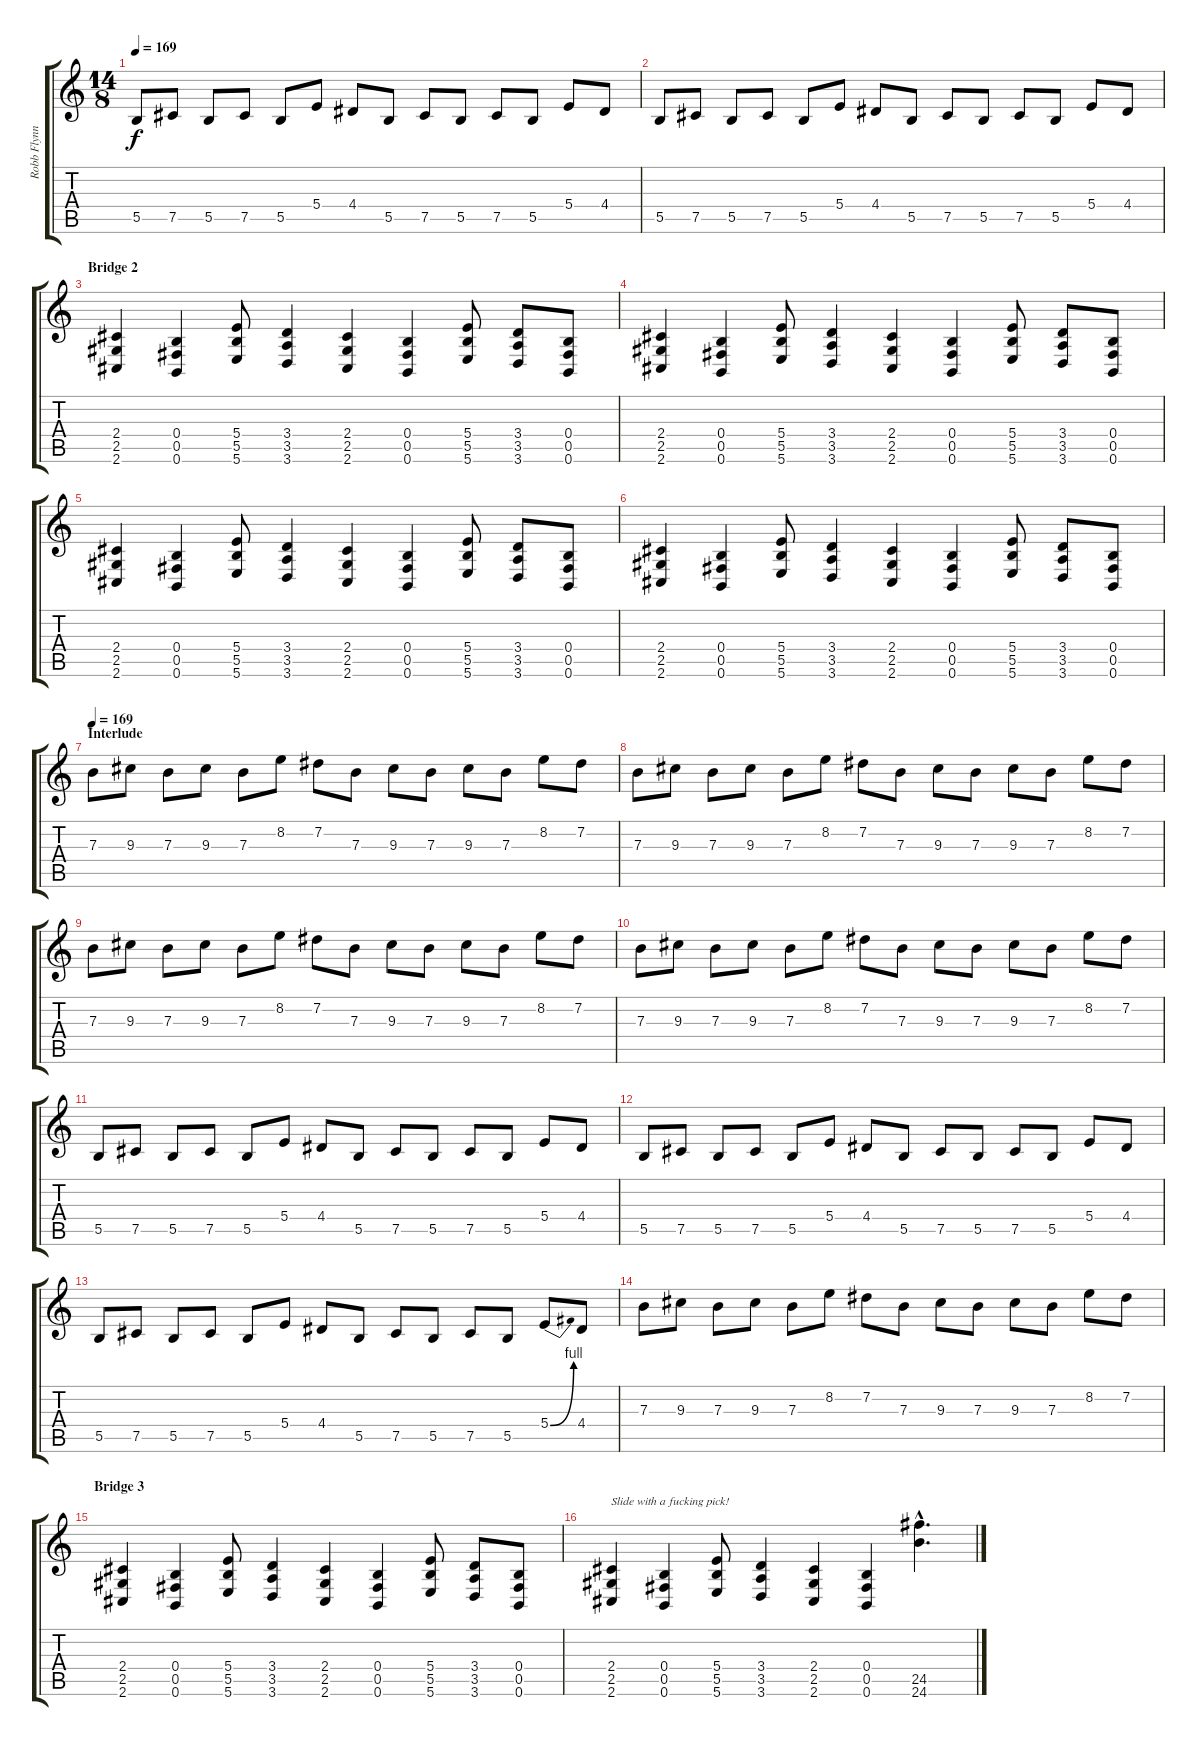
\track ("Robb Flynn" "Robb Flynn") {instrument distortionguitar}
\staff {score tabs}
\tuning (Db4 Ab3 E3 B2 Gb2 B1) {hide}
\ts (14 8)
\tempo 169
\clef g2
\ks c
5.5.8{dy f} 7.5.8 5.5.8 7.5.8 5.5.8 5.4.8 4.4.8 5.5.8 7.5.8 5.5.8 7.5.8 5.5.8 5.4.8 4.4.8 |
5.5.8 7.5.8 5.5.8 7.5.8 5.5.8 5.4.8 4.4.8 5.5.8 7.5.8 5.5.8 7.5.8 5.5.8 5.4.8 4.4.8 |
\section ("" "Bridge 2")
(2.4 2.5 2.6).4 (0.4 0.5 0.6).4 (5.4 5.5 5.6).8 (3.4 3.5 3.6).4 (2.4 2.5 2.6).4 (0.4 0.5 0.6).4 (5.4 5.5 5.6).8 (3.4 3.5 3.6).8 (0.4 0.5 0.6).8 |
(2.4 2.5 2.6).4 (0.4 0.5 0.6).4 (5.4 5.5 5.6).8 (3.4 3.5 3.6).4 (2.4 2.5 2.6).4 (0.4 0.5 0.6).4 (5.4 5.5 5.6).8 (3.4 3.5 3.6).8 (0.4 0.5 0.6).8 |
(2.4 2.5 2.6).4 (0.4 0.5 0.6).4 (5.4 5.5 5.6).8 (3.4 3.5 3.6).4 (2.4 2.5 2.6).4 (0.4 0.5 0.6).4 (5.4 5.5 5.6).8 (3.4 3.5 3.6).8 (0.4 0.5 0.6).8 |
(2.4 2.5 2.6).4 (0.4 0.5 0.6).4 (5.4 5.5 5.6).8 (3.4 3.5 3.6).4 (2.4 2.5 2.6).4 (0.4 0.5 0.6).4 (5.4 5.5 5.6).8 (3.4 3.5 3.6).8 (0.4 0.5 0.6).8 |
\section ("" "Interlude")
\tempo 169
7.3.8{balance 0} 9.3.8 7.3.8 9.3.8 7.3.8 8.2.8 7.2.8 7.3.8 9.3.8 7.3.8 9.3.8 7.3.8 8.2.8 7.2.8 |
7.3.8 9.3.8 7.3.8 9.3.8 7.3.8 8.2.8 7.2.8 7.3.8 9.3.8 7.3.8 9.3.8 7.3.8 8.2.8 7.2.8 |
7.3.8 9.3.8 7.3.8 9.3.8 7.3.8 8.2.8 7.2.8 7.3.8 9.3.8 7.3.8 9.3.8 7.3.8 8.2.8 7.2.8 |
7.3.8 9.3.8 7.3.8 9.3.8 7.3.8 8.2.8 7.2.8 7.3.8 9.3.8 7.3.8 9.3.8 7.3.8 8.2.8 7.2.8 |
5.5.8 7.5.8 5.5.8 7.5.8 5.5.8 5.4.8 4.4.8 5.5.8 7.5.8 5.5.8 7.5.8 5.5.8 5.4.8 4.4.8 |
5.5.8 7.5.8 5.5.8 7.5.8 5.5.8 5.4.8 4.4.8 5.5.8 7.5.8 5.5.8 7.5.8 5.5.8 5.4.8 4.4.8 |
5.5.8 7.5.8 5.5.8 7.5.8 5.5.8 5.4.8 4.4.8 5.5.8 7.5.8 5.5.8 7.5.8 5.5.8 5.4{be (bend 0 0 60 4)}.8 4.4.8 |
7.3.8 9.3.8 7.3.8 9.3.8 7.3.8 8.2.8 7.2.8 7.3.8 9.3.8 7.3.8 9.3.8 7.3.8 8.2.8 7.2.8 |
\section ("" "Bridge 3")
(2.4 2.5 2.6).4 (0.4 0.5 0.6).4 (5.4 5.5 5.6).8 (3.4 3.5 3.6).4 (2.4 2.5 2.6).4 (0.4 0.5 0.6).4 (5.4 5.5 5.6).8 (3.4 3.5 3.6).8 (0.4 0.5 0.6).8 |
(2.4 2.5 2.6).4{txt "Slide with a fucking pick!"} (0.4 0.5 0.6).4 (5.4 5.5 5.6).8 (3.4 3.5 3.6).4 (2.4 2.5 2.6).4 (0.4 0.5 0.6).4 (24.5{ss hac} 24.6{ss hac}).4{d}
